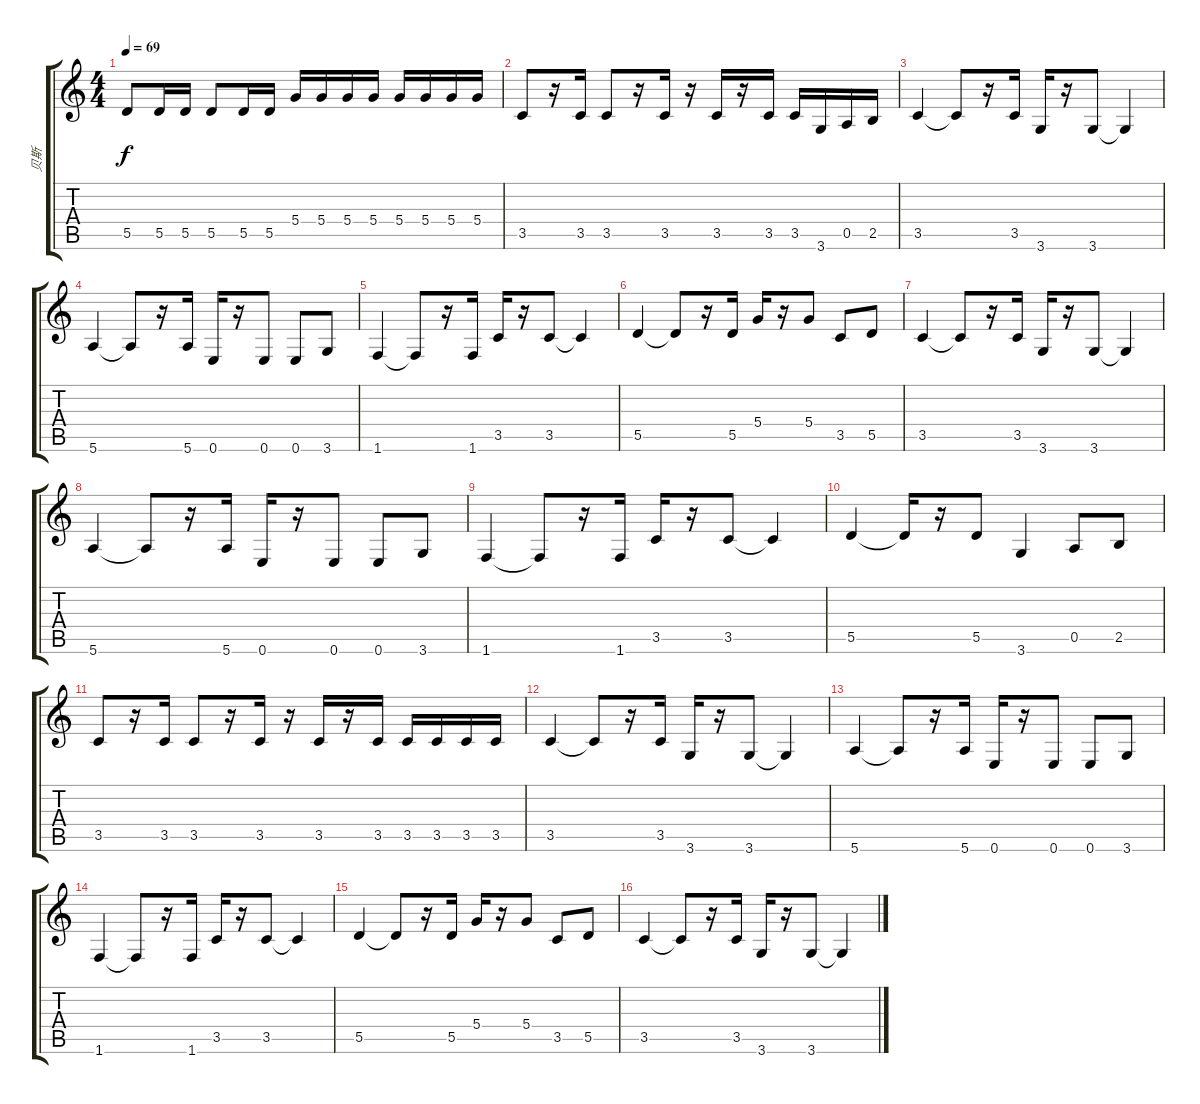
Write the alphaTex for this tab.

\track ("贝斯" "贝斯") {instrument acousticbass}
\staff {score tabs}
\tuning (E4 B3 G3 D3 A2 E2) {hide}
\ts (4 4)
\tempo 69
\clef g2
\ks c
5.5.8{dy f} 5.5.16 5.5.16 5.5.8 5.5.16 5.5.16 5.4.16 5.4.16 5.4.16 5.4.16 5.4.16 5.4.16 5.4.16 5.4.16 |
3.5.8 r.16 3.5.16 3.5.8 r.16 3.5.16 r.16 3.5.16 r.16 3.5.16 3.5.16 3.6.16 0.5.16 2.5.16 |
3.5.4 3.5{t}.8 r.16 3.5.16 3.6.16 r.16 3.6.8 3.6{t}.4 |
5.6.4 5.6{t}.8 r.16 5.6.16 0.6.16 r.16 0.6.8 0.6.8 3.6.8 |
1.6.4 1.6{t}.8 r.16 1.6.16 3.5.16 r.16 3.5.8 3.5{t}.4 |
5.5.4 5.5{t}.8 r.16 5.5.16 5.4.16 r.16 5.4.8 3.5.8 5.5.8 |
3.5.4 3.5{t}.8 r.16 3.5.16 3.6.16 r.16 3.6.8 3.6{t}.4 |
5.6.4 5.6{t}.8 r.16 5.6.16 0.6.16 r.16 0.6.8 0.6.8 3.6.8 |
1.6.4 1.6{t}.8 r.16 1.6.16 3.5.16 r.16 3.5.8 3.5{t}.4 |
5.5.4 5.5{t}.16 r.16 5.5.8 3.6.4 0.5.8 2.5.8 |
3.5.8 r.16 3.5.16 3.5.8 r.16 3.5.16 r.16 3.5.16 r.16 3.5.16 3.5.16 3.5.16 3.5.16 3.5.16 |
3.5.4 3.5{t}.8 r.16 3.5.16 3.6.16 r.16 3.6.8 3.6{t}.4 |
5.6.4 5.6{t}.8 r.16 5.6.16 0.6.16 r.16 0.6.8 0.6.8 3.6.8 |
1.6.4 1.6{t}.8 r.16 1.6.16 3.5.16 r.16 3.5.8 3.5{t}.4 |
5.5.4 5.5{t}.8 r.16 5.5.16 5.4.16 r.16 5.4.8 3.5.8 5.5.8 |
3.5.4 3.5{t}.8 r.16 3.5.16 3.6.16 r.16 3.6.8 3.6{t}.4
